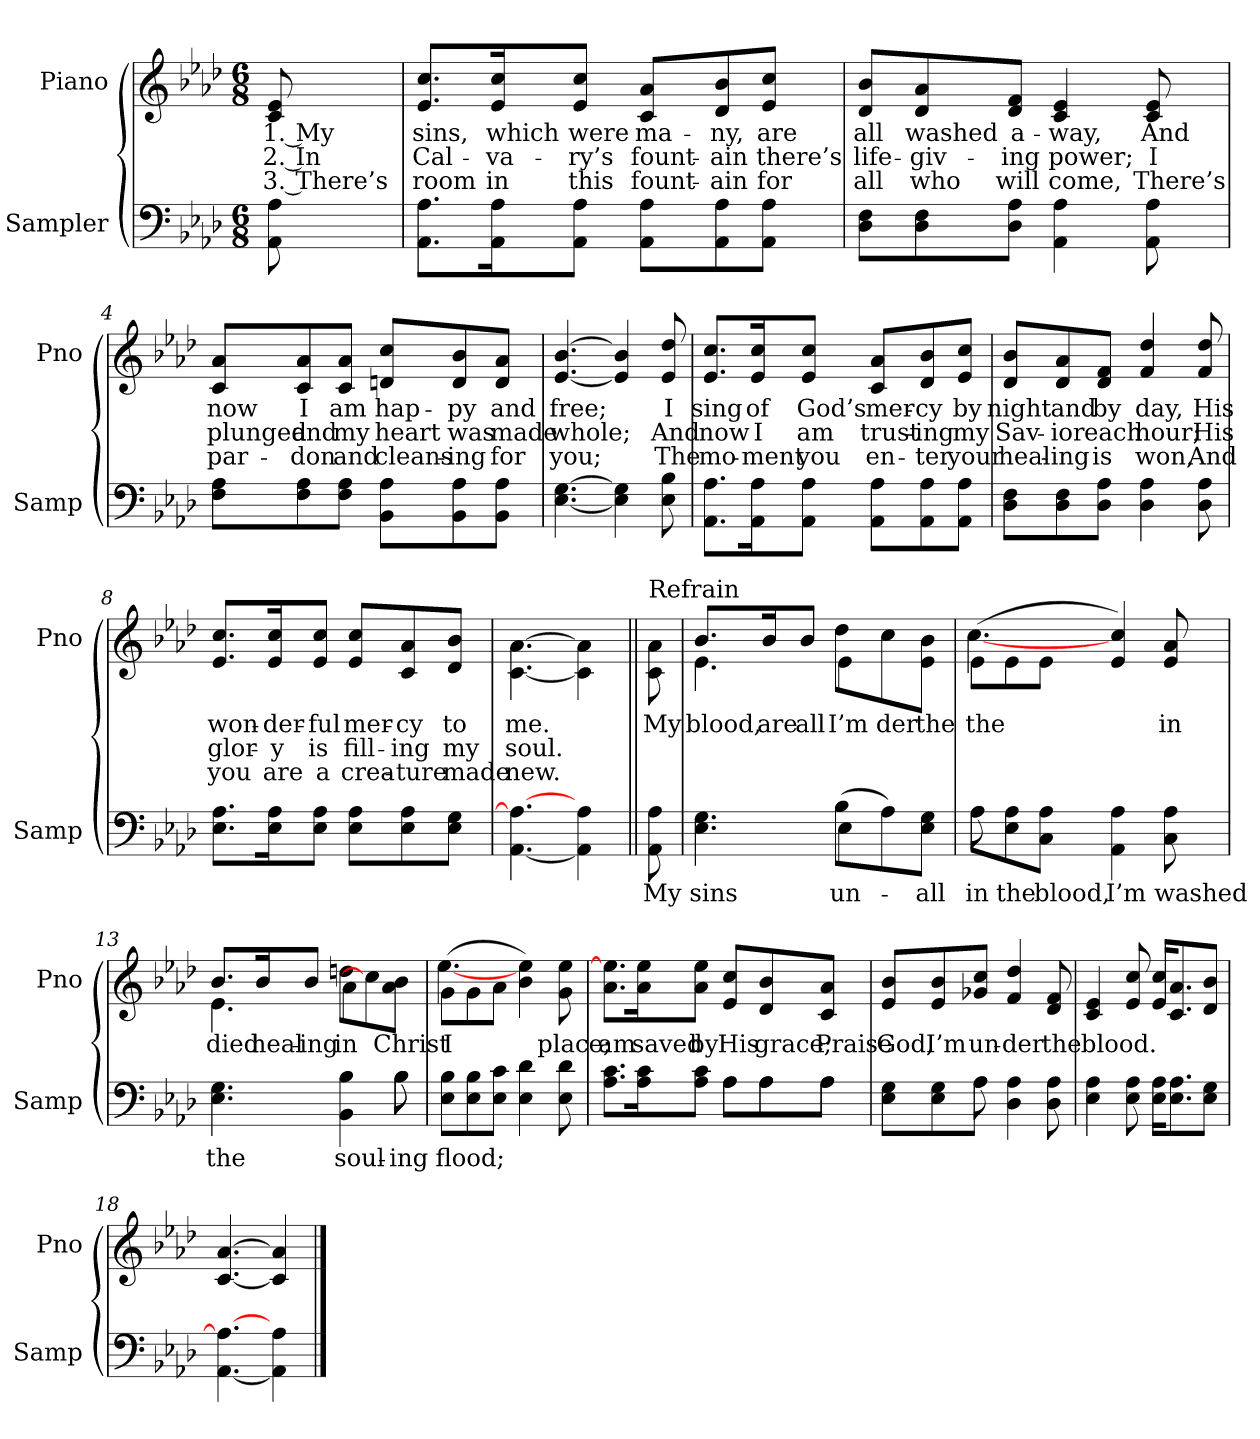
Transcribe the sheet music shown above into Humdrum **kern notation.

**kern	**text	**kern	**text	**text	**text
*part2	*part2	*part1	*part1	*part1	*part1
*staff2	*staff2	*staff1	*staff1	*staff1	*staff1
*I"Sampler	*	*I"Piano	*	*	*
*I'Samp	*	*I'Pno	*	*	*
*clefF4	*	*clefG2	*	*	*
*k[b-e-a-d-]	*	*k[b-e-a-d-]	*	*	*
*A-:	*	*A-:	*	*	*
*M6/8	*	*M6/8	*	*	*
=1	=1	=1	=1	=1	=1
8AA- 8A-	.	8c 8e-	1. My	2. In	3. There’s
=2	=2	=2	=2	=2	=2
8.AA-\ 8.A-\L	.	8.e-/ 8.cc/L	sins,	Cal-	room
16AA-\ 16A-\K	.	16e-/ 16cc/K	which	-va-	in
8AA-\ 8A-\J	.	8e-/ 8cc/J	were	-ry’s	this
8AA-\ 8A-\L	.	8c/ 8a-/L	ma-	fount-	fount-
8AA-\ 8A-\	.	8d-/ 8b-/	-ny,	-ain	-ain
8AA-\ 8A-\J	.	8e-/ 8cc/J	are	there’s	for
=3	=3	=3	=3	=3	=3
8D-\ 8F\L	.	8d-/ 8b-/L	all	life-	all
8D-\ 8F\	.	8d-/ 8a-/	washed	-giv-	who
8D-\ 8A-\J	.	8d-/ 8f/J	a-	-ing	will
4AA- 4A-	.	4c 4e-	-way,	power;	come,
8AA- 8A-	.	8c 8e-	And	I	There’s
=4	=4	=4	=4	=4	=4
8F\ 8A-\L	.	8c/ 8a-/L	now	plunged	par-
8F\ 8A-\	.	8c/ 8a-/	I	and	-don
8F\ 8A-\J	.	8c/ 8a-/J	am	my	and
8BB-\ 8A-\L	.	8dn/ 8cc/L	hap-	heart	cleans-
8BB-\ 8A-\	.	8d/ 8b-/	-py	was	-ing
8BB-\ 8A-\J	.	8d/ 8a-/J	and	made	for
=5	=5	=5	=5	=5	=5
[4.E- [4.G	.	[4.e- [4.b-	free;	whole;	you;
4E-] 4G]	.	4e-] 4b-]	.	.	.
8E- 8B-	.	8e- 8dd-	I	And	The
=6	=6	=6	=6	=6	=6
8.AA-\ 8.A-\L	.	8.e-/ 8.cc/L	sing	now	mo-
16AA-\ 16A-\K	.	16e-/ 16cc/K	of	I	-ment
8AA-\ 8A-\J	.	8e-/ 8cc/J	God’s	am	you
8AA-\ 8A-\L	.	8c/ 8a-/L	mer-	trust-	en-
8AA-\ 8A-\	.	8d-/ 8b-/	-cy	-ing	-ter
8AA-\ 8A-\J	.	8e-/ 8cc/J	by	my	your
=7	=7	=7	=7	=7	=7
8D-\ 8F\L	.	8d-/ 8b-/L	night	Sav-	heal-
8D-\ 8F\	.	8d-/ 8a-/	and	-ior	-ing
8D-\ 8A-\J	.	8d-/ 8f/J	by	each	is
4D- 4A-	.	4f 4dd-	day,	hour;	won,
8D- 8A-	.	8f 8dd-	His	His	And
=8	=8	=8	=8	=8	=8
8.E-\ 8.A-\L	.	8.e-/ 8.cc/L	won-	glor-	you
16E-\ 16A-\K	.	16e-/ 16cc/K	-der-	-y	are
8E-\ 8A-\J	.	8e-/ 8cc/J	-ful	is	a
8E-\ 8A-\L	.	8e-/ 8cc/L	mer-	fill-	crea-
8E-\ 8A-\	.	8c/ 8a-/	-cy	-ing	-ture
8E-\ 8G\J	.	8d-/ 8b-/J	to	my	made
=9	=9	=9	=9	=9	=9
[4.AA- 4.A-_	.	[4.c\ [4.a-\	me.	soul.	new.
4AA-] 4A-	.	4c\] 4a-\]	.	.	.
=10||	=10||	=10||	=10||	=10||	=10||
!	!	!LO:TX:t=Refrain	!	!	!
8AA- 8A-	My	8c\ 8a-\	My	.	.
=11	=11	=11	=11	=11	=11
*^	*	*^	*	*	*
4.E- 4.G	4.ryy	sins	8.b-/L	4.e-	blood,	.	.
.	.	.	16b-/K	.	are	.	.
.	.	.	8b-/J	.	all	.	.
(8B-\L	4E-	un-	8dd-\L	4e-	I’m	.	.
8A-\)	.	.	8cc\	.	-der	.	.
8E-\ 8G\J	8ryy	all	8e-\ 8b-\J	8ryy	the	.	.
=12	=12	=12	=12	=12	=12	=12	=12
8A-\L	8A-	in	(8e-\L	[4.cc	the	.	.
8E-\ 8A-\	2ryy	the	8e-\	.	.	.	.
8C\ 8A-\J	.	blood,	8e-\J	.	.	.	.
4AA- 4A-	.	I’m	4e- 4cc)	4.ryy	.	.	.
8C 8A-	8ryy	washed	8e- 8a-	.	in	.	.
=13	=13	=13	=13	=13	=13	=13	=13
4.E- 4.G	8ryy	the	8.b-/L	4.e-	died	.	.
*v	*v	*	*	*	*	*	*
.	.	16b-/K	.	-heal-	.	.
.	.	8b-/J	.	-ing	.	.
4BB- 4B-	soul-	8ddn\L	4a-	in	.	.
.	.	8cc\]	.	.	.	.
*^	*	*	*	*	*	*
8B-\	8B-	-ing	8a-\ 8b-\J	8ryy	Christ	.	.
*v	*v	*	*	*	*	*	*
=14	=14	=14	=14	=14	=14	=14
8E-\ 8B-\L	flood;	(8g\L	[4.ee-	I	.	.
8E-\ 8B-\	.	8g\	.	.	.	.
8E-\ 8c\J	.	8a-\J	.	.	.	.
4E- 4d-	.	4b- 4ee-)	4.ryy	.	.	.
8E- 8d-	.	8g 8ee-	.	place;	.	.
*	*	*v	*v	*	*	*
=15	=15	=15	=15	=15	=15
*^	*	*	*	*	*
8.A-\ 8.c\L	4.ryy	.	8.a-\ 8.ee-]\L	am	.	.
16A-\ 16c\K	.	.	16a-\ 16ee-\K	saved	.	.
8A-\ 8c\J	.	.	8a-\ 8ee-\J	by	.	.
8A-\L	8A-\L	.	8e-/ 8cc/L	His	.	.
8A-\	8A-\	.	8d-/ 8b-/	grace;	.	.
8A-\J	8A-\J	.	8c/ 8a-/J	Praise	.	.
=16	=16	=16	=16	=16	=16	=16
8E-\ 8G\L	4ryy	.	8e-/ 8b-/L	God,	.	.
8E-\ 8G\	.	.	8e-/ 8b-/	I’m	.	.
8A-\J	8A-	.	8g-X/ 8cc/J	un-	.	.
4D- 4A-	4.ryy	.	4f 4dd-	-der	.	.
8D- 8A-	.	.	8d- 8f	the	.	.
*v	*v	*	*	*	*	*
=17	=17	=17	=17	=17	=17
4E- 4A-	.	4c 4e-	blood.	.	.
8E- 8A-	.	8e- 8cc	.	.	.
16E-\ 16A-\KL	.	16e-/ 16cc/KL	.	.	.
8.E-\ 8.A-\	.	8.c/ 8.a-/	.	.	.
8E-\ 8G\J	.	8d-/ 8b-/J	.	.	.
=18	=18	=18	=18	=18	=18
[4.AA- 4.A-_	.	[4.c [4.a-	.	.	.
4AA-] 4A-	.	4c] 4a-]	.	.	.
==	==	==	==	==	==
*-	*-	*-	*-	*-	*-
